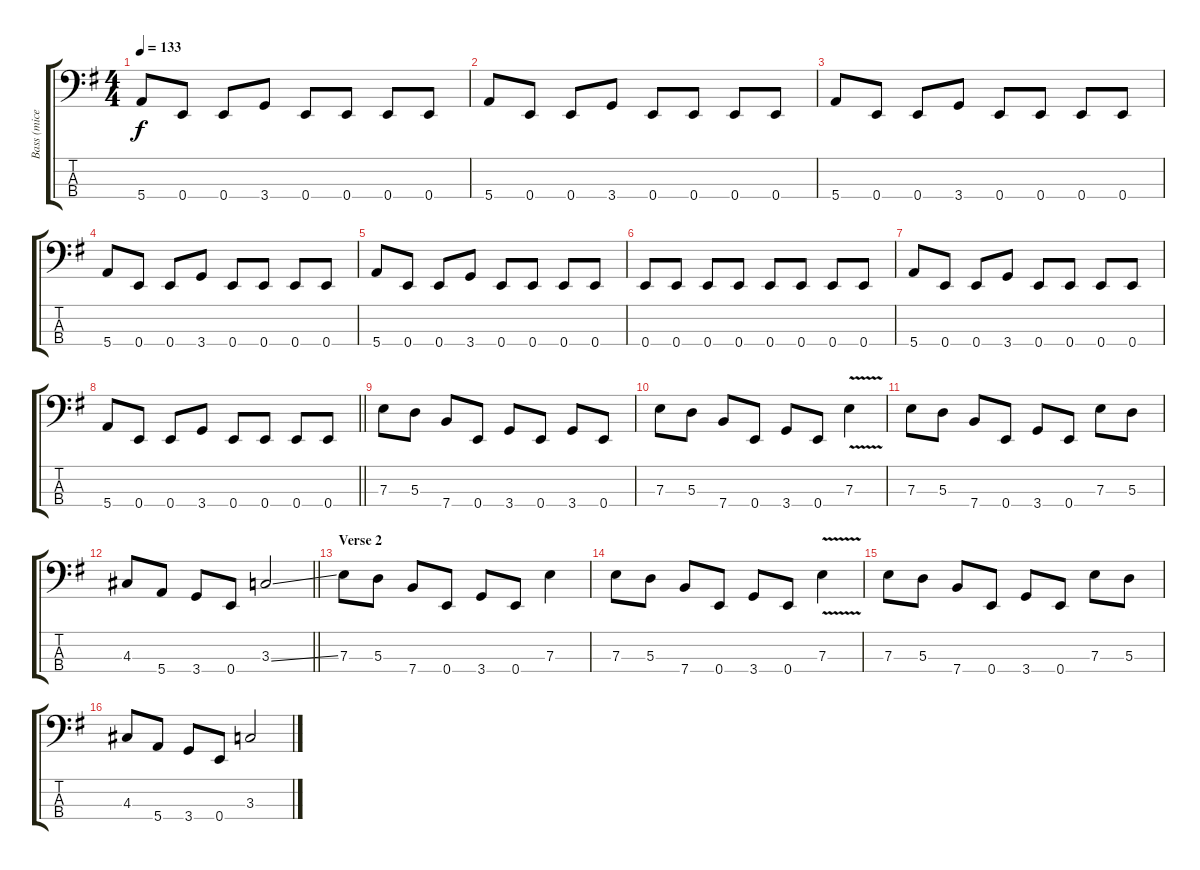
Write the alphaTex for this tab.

\track ("Bass (miced amp)" "Bass (mice") {instrument overdrivenguitar}
\staff {score tabs}
\tuning (G2 D2 A1 E1) {hide}
\ts (4 4)
\tempo 133
\clef f4
\ks g
5.4.8{dy f} 0.4.8 0.4.8 3.4.8 0.4.8 0.4.8 0.4.8 0.4.8 |
5.4.8 0.4.8 0.4.8 3.4.8 0.4.8 0.4.8 0.4.8 0.4.8 |
5.4.8 0.4.8 0.4.8 3.4.8 0.4.8 0.4.8 0.4.8 0.4.8 |
5.4.8 0.4.8 0.4.8 3.4.8 0.4.8 0.4.8 0.4.8 0.4.8 |
5.4.8 0.4.8 0.4.8 3.4.8 0.4.8 0.4.8 0.4.8 0.4.8 |
0.4.8 0.4.8 0.4.8 0.4.8 0.4.8 0.4.8 0.4.8 0.4.8 |
5.4.8 0.4.8 0.4.8 3.4.8 0.4.8 0.4.8 0.4.8 0.4.8 |
\barLineRight lightlight
5.4.8 0.4.8 0.4.8 3.4.8 0.4.8 0.4.8 0.4.8 0.4.8 |
7.3.8 5.3.8 7.4.8 0.4.8 3.4.8 0.4.8 3.4.8 0.4.8 |
7.3.8 5.3.8 7.4.8 0.4.8 3.4.8 0.4.8 7.3{v}.4 |
7.3.8 5.3.8 7.4.8 0.4.8 3.4.8 0.4.8 7.3.8 5.3.8 |
\barLineRight lightlight
4.3.8 5.4.8 3.4.8 0.4.8 3.3{ss}.2 |
\section ("" "Verse 2")
7.3.8 5.3.8 7.4.8 0.4.8 3.4.8 0.4.8 7.3.4 |
7.3.8 5.3.8 7.4.8 0.4.8 3.4.8 0.4.8 7.3{v}.4 |
7.3.8 5.3.8 7.4.8 0.4.8 3.4.8 0.4.8 7.3.8 5.3.8 |
4.3.8 5.4.8 3.4.8 0.4.8 3.3{ss}.2
